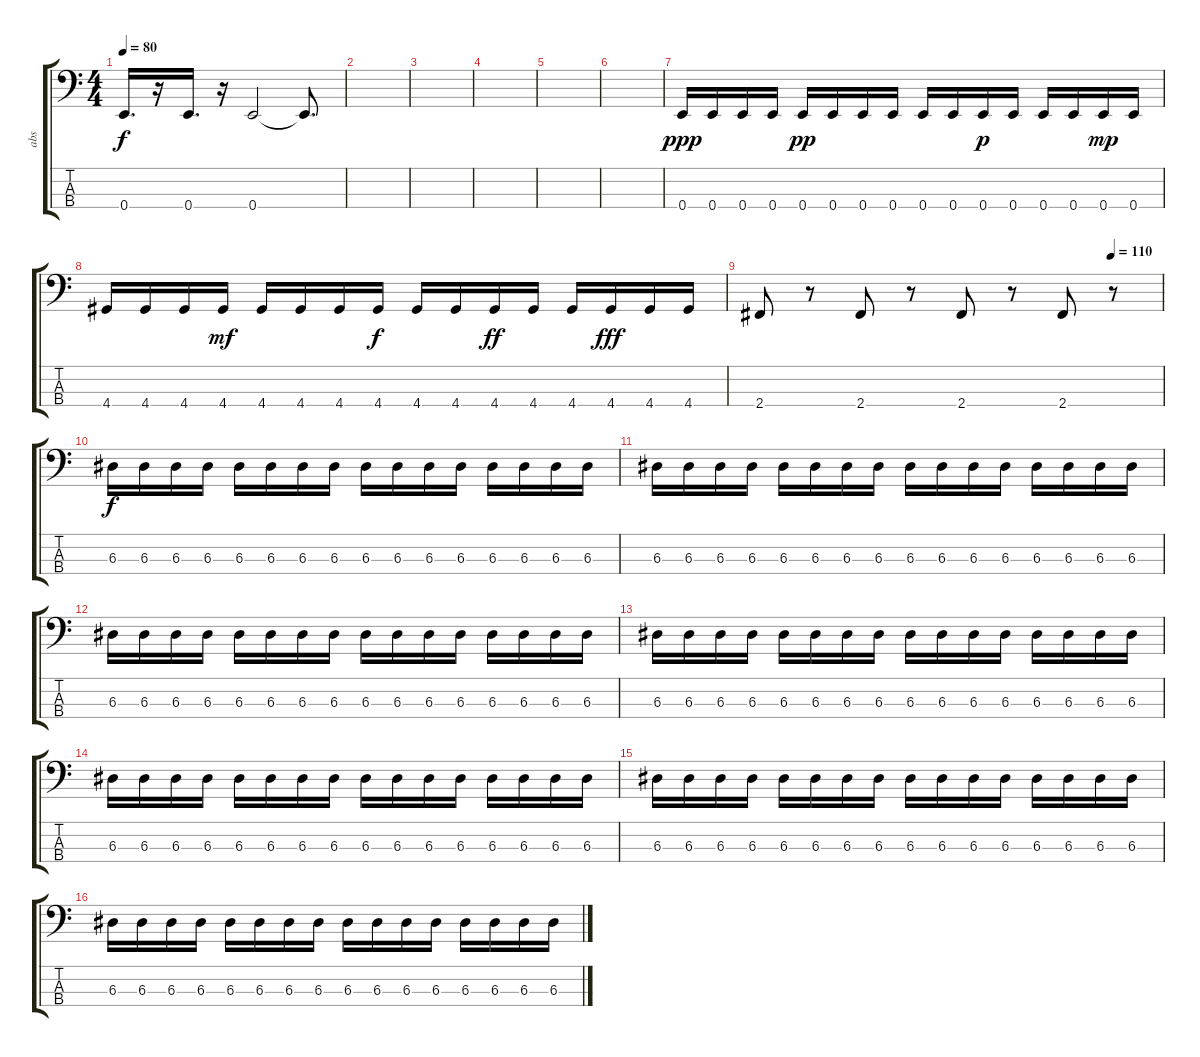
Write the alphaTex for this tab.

\track ("abs" "abs") {instrument electricbassfinger}
\staff {score tabs}
\tuning (G2 D2 A1 E1) {hide}
\ts (4 4)
\tempo 80
\clef f4
\ks c
0.4.16{d dy f} r.16 0.4.16{d} r.16 0.4.2 0.4{t}.8{d} |
|
|
|
|
|
0.4.16{dy ppp} 0.4.16 0.4.16 0.4.16 0.4.16{dy pp} 0.4.16 0.4.16 0.4.16 0.4.16 0.4.16 0.4.16{dy p} 0.4.16 0.4.16 0.4.16 0.4.16{dy mp} 0.4.16 |
4.4.16 4.4.16 4.4.16 4.4.16{dy mf} 4.4.16 4.4.16 4.4.16 4.4.16{dy f} 4.4.16 4.4.16 4.4.16{dy ff} 4.4.16 4.4.16 4.4.16{dy fff} 4.4.16 4.4.16 |
\tempo (110 0.875)
2.4.8 r.8 2.4.8 r.8 2.4.8 r.8 2.4.8 r.8 |
6.3.16{dy f} 6.3.16 6.3.16 6.3.16 6.3.16 6.3.16 6.3.16 6.3.16 6.3.16 6.3.16 6.3.16 6.3.16 6.3.16 6.3.16 6.3.16 6.3.16 |
6.3.16 6.3.16 6.3.16 6.3.16 6.3.16 6.3.16 6.3.16 6.3.16 6.3.16 6.3.16 6.3.16 6.3.16 6.3.16 6.3.16 6.3.16 6.3.16 |
6.3.16 6.3.16 6.3.16 6.3.16 6.3.16 6.3.16 6.3.16 6.3.16 6.3.16 6.3.16 6.3.16 6.3.16 6.3.16 6.3.16 6.3.16 6.3.16 |
6.3.16 6.3.16 6.3.16 6.3.16 6.3.16 6.3.16 6.3.16 6.3.16 6.3.16 6.3.16 6.3.16 6.3.16 6.3.16 6.3.16 6.3.16 6.3.16 |
6.3.16 6.3.16 6.3.16 6.3.16 6.3.16 6.3.16 6.3.16 6.3.16 6.3.16 6.3.16 6.3.16 6.3.16 6.3.16 6.3.16 6.3.16 6.3.16 |
6.3.16 6.3.16 6.3.16 6.3.16 6.3.16 6.3.16 6.3.16 6.3.16 6.3.16 6.3.16 6.3.16 6.3.16 6.3.16 6.3.16 6.3.16 6.3.16 |
6.3.16 6.3.16 6.3.16 6.3.16 6.3.16 6.3.16 6.3.16 6.3.16 6.3.16 6.3.16 6.3.16 6.3.16 6.3.16 6.3.16 6.3.16 6.3.16
